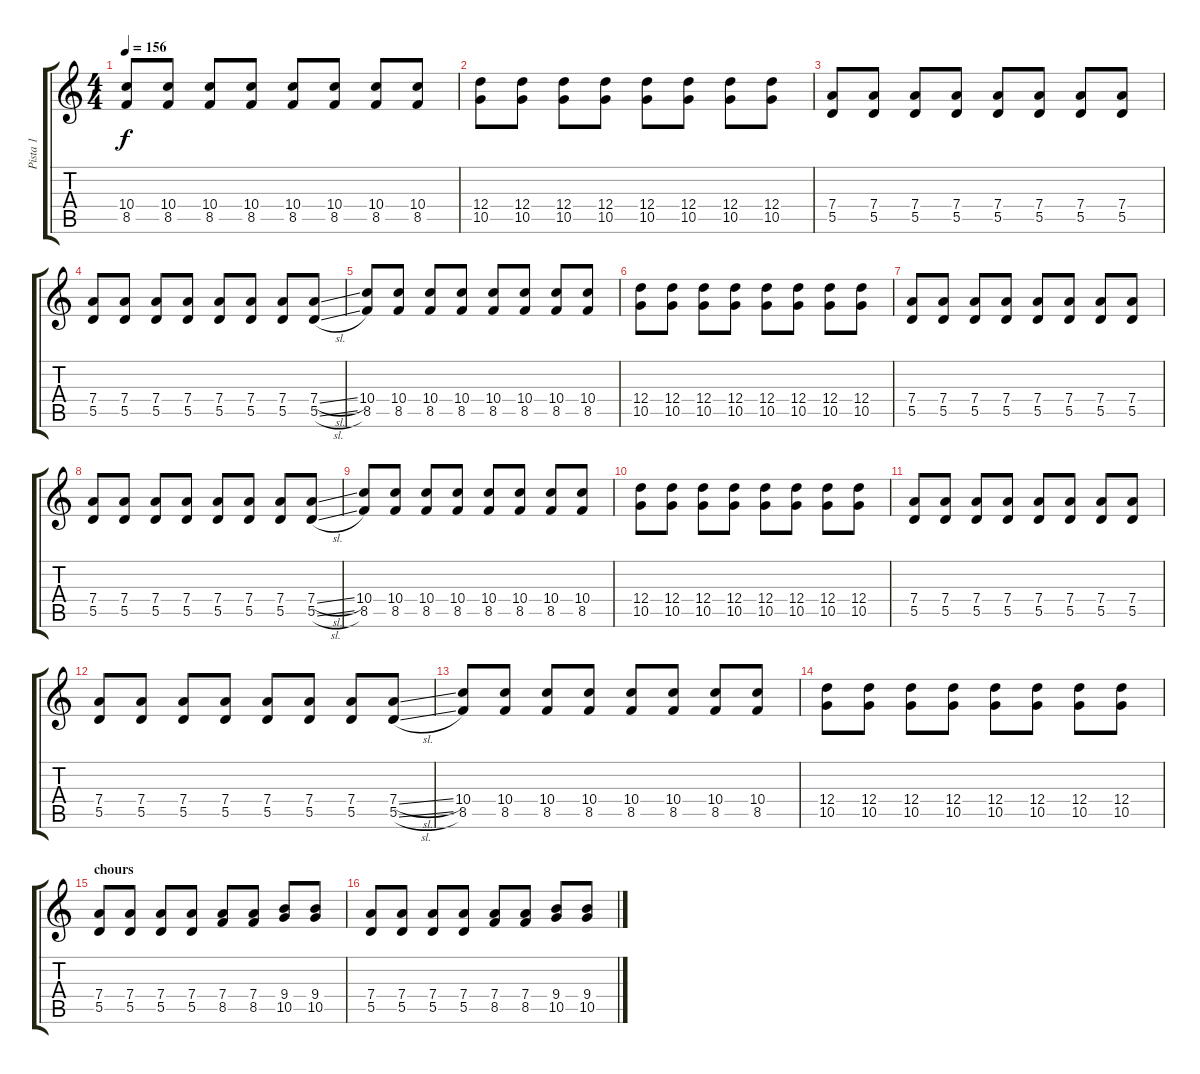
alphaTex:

\track ("Pista 1" "Pista 1") {instrument distortionguitar}
\staff {score tabs}
\tuning (E4 B3 G3 D3 A2 E2) {hide}
\ts (4 4)
\tempo 156
\clef g2
\ks c
(10.4 8.5).8{dy f} (10.4 8.5).8 (10.4 8.5).8 (10.4 8.5).8 (10.4 8.5).8 (10.4 8.5).8 (10.4 8.5).8 (10.4 8.5).8 |
(12.4 10.5).8 (12.4 10.5).8 (12.4 10.5).8 (12.4 10.5).8 (12.4 10.5).8 (12.4 10.5).8 (12.4 10.5).8 (12.4 10.5).8 |
(7.4 5.5).8{instrument electricguitarclean} (7.4 5.5).8 (7.4 5.5).8 (7.4 5.5).8 (7.4 5.5).8 (7.4 5.5).8 (7.4 5.5).8 (7.4 5.5).8 |
(7.4 5.5).8 (7.4 5.5).8 (7.4 5.5).8 (7.4 5.5).8 (7.4 5.5).8 (7.4 5.5).8 (7.4 5.5).8 (7.4{sl} 5.5{sl}).8 |
(10.4 8.5).8 (10.4 8.5).8 (10.4 8.5).8 (10.4 8.5).8 (10.4 8.5).8 (10.4 8.5).8 (10.4 8.5).8 (10.4 8.5).8 |
(12.4 10.5).8 (12.4 10.5).8 (12.4 10.5).8 (12.4 10.5).8 (12.4 10.5).8 (12.4 10.5).8 (12.4 10.5).8 (12.4 10.5).8 |
(7.4 5.5).8{instrument electricguitarclean} (7.4 5.5).8 (7.4 5.5).8 (7.4 5.5).8 (7.4 5.5).8 (7.4 5.5).8 (7.4 5.5).8 (7.4 5.5).8 |
(7.4 5.5).8 (7.4 5.5).8 (7.4 5.5).8 (7.4 5.5).8 (7.4 5.5).8 (7.4 5.5).8 (7.4 5.5).8 (7.4{sl} 5.5{sl}).8 |
(10.4 8.5).8 (10.4 8.5).8 (10.4 8.5).8 (10.4 8.5).8 (10.4 8.5).8 (10.4 8.5).8 (10.4 8.5).8 (10.4 8.5).8 |
(12.4 10.5).8 (12.4 10.5).8 (12.4 10.5).8 (12.4 10.5).8 (12.4 10.5).8 (12.4 10.5).8 (12.4 10.5).8 (12.4 10.5).8 |
(7.4 5.5).8{instrument electricguitarclean} (7.4 5.5).8 (7.4 5.5).8 (7.4 5.5).8 (7.4 5.5).8 (7.4 5.5).8 (7.4 5.5).8 (7.4 5.5).8 |
(7.4 5.5).8 (7.4 5.5).8 (7.4 5.5).8 (7.4 5.5).8 (7.4 5.5).8 (7.4 5.5).8 (7.4 5.5).8 (7.4{sl} 5.5{sl}).8 |
(10.4 8.5).8 (10.4 8.5).8 (10.4 8.5).8 (10.4 8.5).8 (10.4 8.5).8 (10.4 8.5).8 (10.4 8.5).8 (10.4 8.5).8 |
(12.4 10.5).8 (12.4 10.5).8 (12.4 10.5).8 (12.4 10.5).8 (12.4 10.5).8 (12.4 10.5).8 (12.4 10.5).8 (12.4 10.5).8 |
\section ("" "chours")
(7.4 5.5).8{instrument electricguitarclean} (7.4 5.5).8 (7.4 5.5).8 (7.4 5.5).8 (7.4 8.5).8 (7.4 8.5).8 (9.4 10.5).8 (9.4 10.5).8 |
(7.4 5.5).8{instrument electricguitarclean} (7.4 5.5).8 (7.4 5.5).8 (7.4 5.5).8 (7.4 8.5).8 (7.4 8.5).8 (9.4 10.5).8 (9.4 10.5).8
